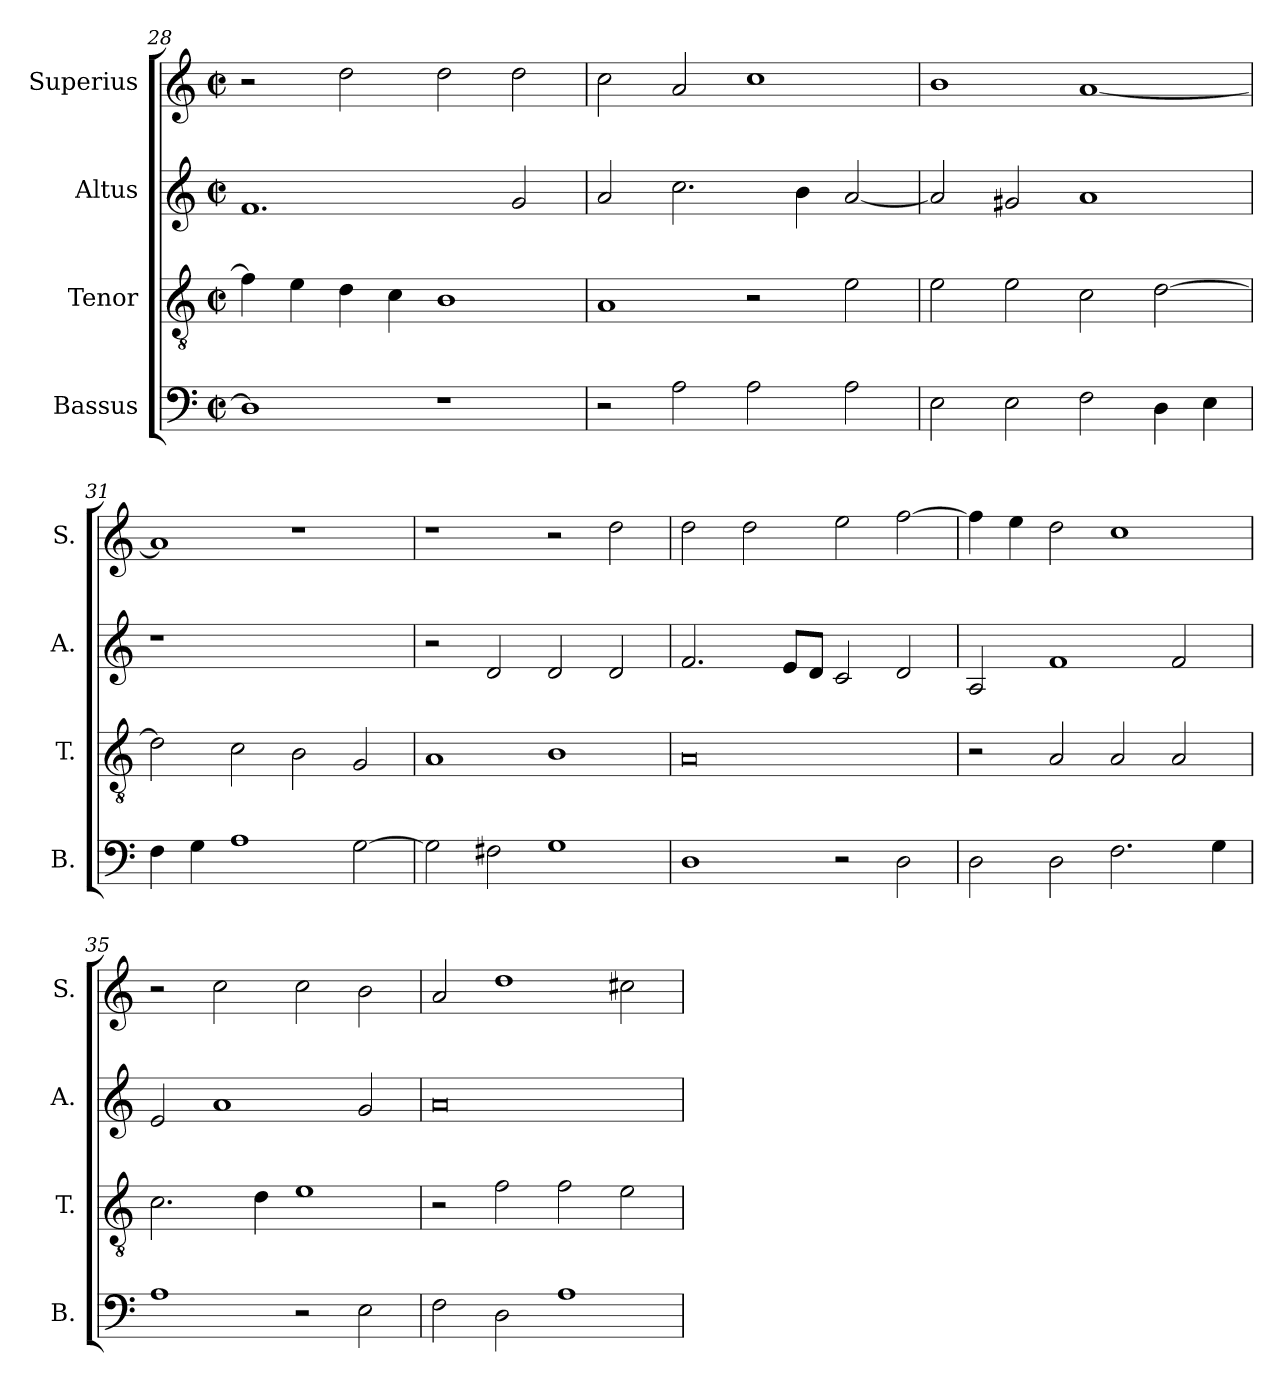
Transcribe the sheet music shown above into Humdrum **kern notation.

**kern	**kern	**kern	**kern
*part4	*part3	*part2	*part1
*staff4	*staff3	*staff2	*staff1
*I"Bassus	*I"Tenor	*I"Altus	*I"Superius
*I'B.	*I'T.	*I'A.	*I'S.
*clefF4	*clefGv2	*clefG2	*clefG2
*	*ITrd7c12	*	*
*k[]	*k[]	*k[]	*k[]
*C:	*C:	*C:	*C:
*M2/2	*M2/2	*M2/2	*M2/2
*met(c|)	*met(c|)	*met(c|)	*met(c|)
=28	=28	=28	=28
1Di]	4Fi\]	1.fi	2r
.	4Ei\	.	.
.	4Di\	.	2ddi\
.	4Ci\	.	.
1r	1BBi	.	2ddi\
.	.	2gi/	2ddi\
=29	=29	=29	=29
2r	1AAi	2ai/	2cci\
2Ai\	.	2.cci\	2ai/
2Ai\	2r	.	1cci
.	.	4bi\	.
2Ai\	2Ei\	[<2ai/	.
=30	=30	=30	=30
2Ei\	2Ei\	2ai/]	1bi
2Ei\	2Ei\	2g#Xi/	.
2Fi\	2Ci\	1ai	[<1ai
4Di\	[>2Di\	.	.
4Ei\	.	.	.
!!LO:PB:g=z
=31	=31	=31	=31
!	!	!LO:N:vis=1	!
4Fi\	2Di\]	1r	1ai]
4Gi\	.	.	.
1Ai	2Ci\	.	.
.	2BBi\	1ryy	1r
[>2Gi\	2GGi/	.	.
=32	=32	=32	=32
2Gi\]	1AAi	2r	1r
2F#Xi\	.	2di/	.
1Gi	1BBi	2di/	2r
.	.	2di/	2ddi\
=33	=33	=33	=33
1Di	0AAi	2.fi/	2ddi\
.	.	.	2ddi\
.	.	8ei/L	.
.	.	8di/J	.
2r	.	2ci/	2eei\
2Di\	.	2di/	[>2ffi\
=34	=34	=34	=34
2Di\	2r	2Ai/	4ffi\]
.	.	.	4eei\
2Di\	2AAi/	1fi	2ddi\
2.Fi\	2AAi/	.	1cci
.	2AAi/	2fi/	.
4Gi\	.	.	.
=35	=35	=35	=35
1Ai	2.Ci\	2ei/	2r
.	.	1ai	2cci\
.	4Di\	.	.
2r	1Ei	.	2cci\
2Ei\	.	2gi/	2bi\
!!LO:LB:g=z
=36	=36	=36	=36
2Fi\	2r	0ai	2ai/
2Di\	2Fi\	.	1ddi
1Ai	2Fi\	.	.
.	2Ei\	.	2cc#Xi\
=	=	=	=
*-	*-	*-	*-
